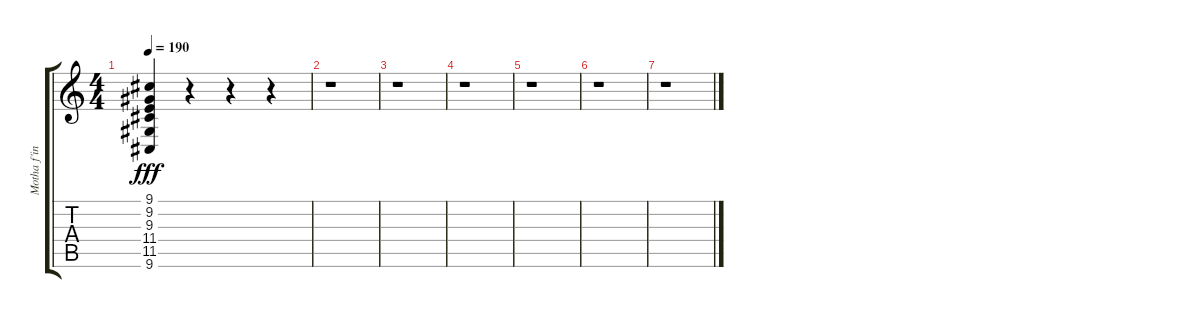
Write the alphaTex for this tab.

\track ("Motha f'in kalimba" "Motha f'in") {instrument kalimba}
\staff {score tabs}
\tuning (E4 B3 G3 D3 A2 E2) {hide}
\ts (4 4)
\tempo 190
\clef g2
\ks c
(9.1 9.2 9.3 11.4 11.5 9.6).4{dy fff} r.4 r.4 r.4 |
r.1 |
r.1 |
r.1 |
r.1 |
r.1 |
r.1
